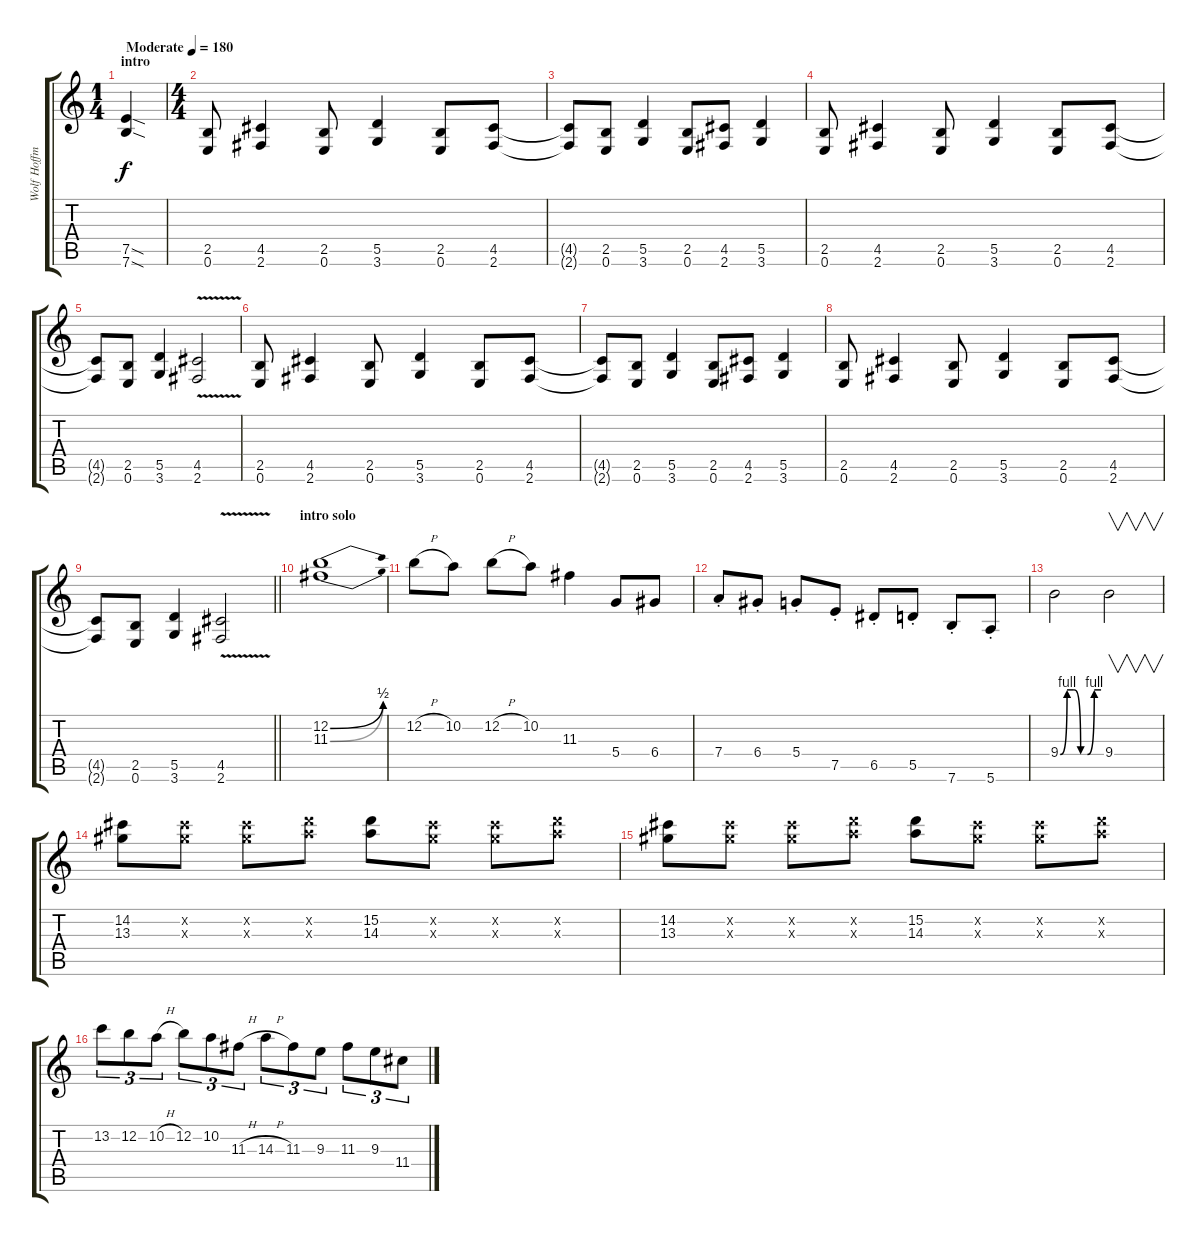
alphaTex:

\track ("Wolf Hoffman" "Wolf Hoffm") {instrument distortionguitar}
\staff {score tabs}
\tuning (E4 B3 G3 D3 A2 E2) {hide}
\ts (1 4)
\section ("" "intro")
\tempo (180 "Moderate")
\clef g2
\ks c
(7.5{sod} 7.6{sod}).4{dy f instrument distortionguitar} |
\ts (4 4)
(2.5 0.6).8 (4.5 2.6).4 (2.5 0.6).8 (5.5 3.6).4 (2.5 0.6).8 (4.5 2.6).8 |
(4.5{t} 2.6{t}).8 (2.5 0.6).8 (5.5 3.6).4 (2.5 0.6).8 (4.5 2.6).8 (5.5 3.6).4 |
(2.5 0.6).8 (4.5 2.6).4 (2.5 0.6).8 (5.5 3.6).4 (2.5 0.6).8 (4.5 2.6).8 |
(4.5{t} 2.6{t}).8 (2.5 0.6).8 (5.5 3.6).4 (4.5 2.6{v}).2 |
(2.5 0.6).8 (4.5 2.6).4 (2.5 0.6).8 (5.5 3.6).4 (2.5 0.6).8 (4.5 2.6).8 |
(4.5{t} 2.6{t}).8 (2.5 0.6).8 (5.5 3.6).4 (2.5 0.6).8 (4.5 2.6).8 (5.5 3.6).4 |
(2.5 0.6).8 (4.5 2.6).4 (2.5 0.6).8 (5.5 3.6).4 (2.5 0.6).8 (4.5 2.6).8 |
\barLineRight lightlight
(4.5{t} 2.6{t}).8 (2.5 0.6).8 (5.5 3.6).4 (4.5 2.6{v}).2 |
\section ("" "intro solo")
(12.2{be (bend 0 0 60 2)} 11.3{be (bend 0 0 60 2)}).1 |
12.2{h}.8 10.2.8 12.2{h}.8 10.2.8 11.3.4 5.4.8 6.4.8 |
7.4{st}.8 6.4{st}.8 5.4{st}.8 7.5{st}.8 6.5{st}.8 5.5{st}.8 7.6{st}.8 5.6{st}.8 |
9.4{be (custom 0 0 10 4 20 4 30 0 40 0 50 4 60 4)}.2 9.4.2{v} |
(14.2 13.3).8 (14.2{x} 13.3{x}).8 (14.2{x} 13.3{x}).8 (15.2{x} 14.3{x}).8 (15.2 14.3).8 (14.2{x} 13.3{x}).8 (14.2{x} 13.3{x}).8 (15.2{x} 14.3{x}).8 |
(14.2 13.3).8 (14.2{x} 13.3{x}).8 (14.2{x} 13.3{x}).8 (15.2{x} 14.3{x}).8 (15.2 14.3).8 (14.2{x} 13.3{x}).8 (14.2{x} 13.3{x}).8 (15.2{x} 14.3{x}).8 |
13.2.8{tu (3 2)} 12.2.8{tu (3 2)} 10.2{h}.8{tu (3 2)} 12.2.8{tu (3 2)} 10.2.8{tu (3 2)} 11.3{h}.8{tu (3 2)} 14.3{h}.8{tu (3 2)} 11.3.8{tu (3 2)} 9.3.8{tu (3 2)} 11.3.8{tu (3 2)} 9.3.8{tu (3 2)} 11.4.8{tu (3 2)}
